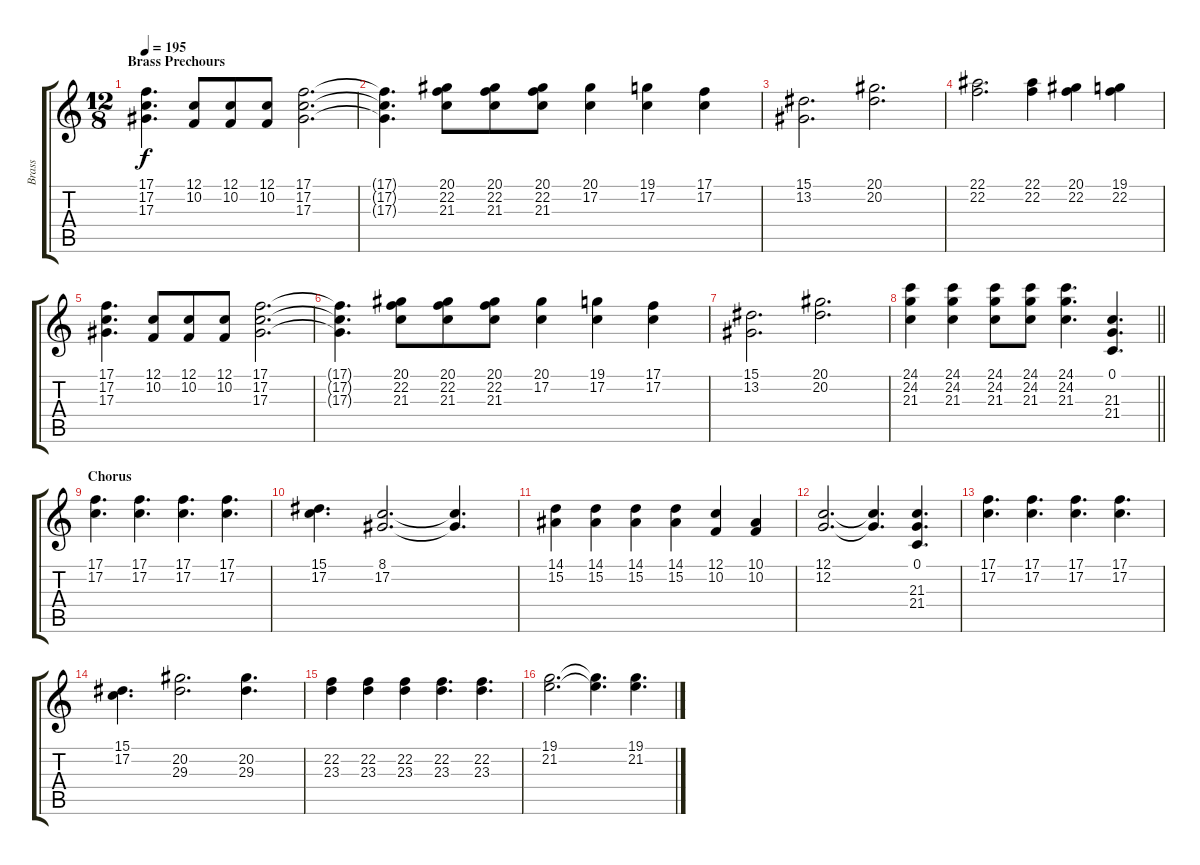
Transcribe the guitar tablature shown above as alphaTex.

\track ("Brass" "Brass") {instrument brasssection}
\staff {score tabs}
\tuning (C4 G3 Eb3 Bb2 F2 C2) {hide}
\ts (12 8)
\section ("" "Brass Prechours")
\tempo 195
\clef g2
\ks c
(17.1 17.2 17.3).4{d dy f} (12.1 10.2).8 (12.1 10.2).8 (12.1 10.2).8 (17.1 17.2 17.3).2{d} |
(17.1{t} 17.2{t} 17.3{t}).4{d} (20.1 22.2 21.3).8 (20.1 22.2 21.3).8 (20.1 22.2 21.3).8 (20.1 17.2).4 (19.1 17.2).4 (17.1 17.2).4 |
(15.1 13.2).2{d} (20.1 20.2).2{d} |
(22.1 22.2).2{d} (22.1 22.2).4 (20.1 22.2).4 (19.1 22.2).4 |
(17.1 17.2 17.3).4{d} (12.1 10.2).8 (12.1 10.2).8 (12.1 10.2).8 (17.1 17.2 17.3).2{d} |
(17.1{t} 17.2{t} 17.3{t}).4{d} (20.1 22.2 21.3).8 (20.1 22.2 21.3).8 (20.1 22.2 21.3).8 (20.1 17.2).4 (19.1 17.2).4 (17.1 17.2).4 |
(15.1 13.2).2{d} (20.1 20.2).2{d} |
\barLineRight lightlight
(24.1 24.2 21.3).4 (24.1 24.2 21.3).4 (24.1 24.2 21.3).8 (24.1 24.2 21.3).8 (24.1 24.2 21.3).4{d} (0.1 21.3 21.4).4{d} |
\section ("" "Chorus")
(17.1 17.2).4{d} (17.1 17.2).4{d} (17.1 17.2).4{d} (17.1 17.2).4{d} |
(15.1 17.2).4{d} (8.1 17.2).2{d} (8.1{t} 17.2{t}).4{d} |
(14.1 15.2).4 (14.1 15.2).4 (14.1 15.2).4 (14.1 15.2).4 (12.1 10.2).4 (10.1 10.2).4 |
(12.1 12.2).2{d} (12.1{t} 12.2{t}).4{d} (0.1 21.3 21.4).4{d} |
(17.1 17.2).4{d} (17.1 17.2).4{d} (17.1 17.2).4{d} (17.1 17.2).4{d} |
(15.1 17.2).4{d} (20.2 29.3).2{d} (20.2 29.3).4{d} |
(22.2 23.3).4 (22.2 23.3).4 (22.2 23.3).4 (22.2 23.3).4{d} (22.2 23.3).4{d} |
(19.1 21.2).2{d} (19.1{t} 21.2{t}).4{d} (19.1 21.2).4{d}
